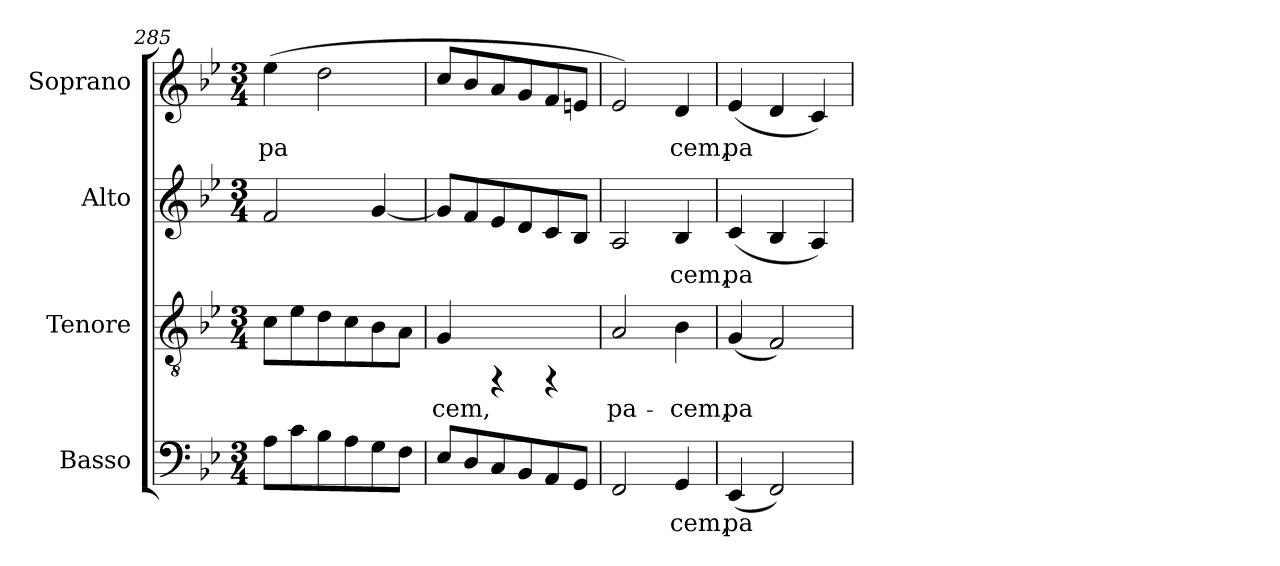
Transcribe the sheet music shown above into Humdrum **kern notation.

**kern	**text	**kern	**text	**kern	**text	**kern	**text
*part4	*part4	*part3	*part3	*part2	*part2	*part1	*part1
*staff4	*staff4	*staff3	*staff3	*staff2	*staff2	*staff1	*staff1
*I"Basso	*	*I"Tenore	*	*I"Alto	*	*I"Soprano	*
*I'B	*	*I'T	*	*I'A	*	*I'S	*
!!LO:PB:g=z
*clefF4	*	*clefGv2	*	*clefG2	*	*clefG2	*
*k[b-e-]	*	*k[b-e-]	*	*k[b-e-]	*	*k[b-e-]	*
*B-:	*	*B-:	*	*B-:	*	*B-:	*
*M3/4	*	*M3/4	*	*M3/4	*	*M3/4	*
=285	=285	=285	=285	=285	=285	=285	=285
!	!LO:LY:b:cj	!	!LO:LY:b:cj	!	!LO:LY:b:cj	!	!LO:LY:b:cj
8A\L	--	8c\L	--	2f/	--	(>4ee-\	pa-
!	!LO:LY:b:cj	!	!LO:LY:b:cj	!	!	!	!
8c\	--	8e-\	--	.	.	.	.
!	!LO:LY:b:cj	!	!LO:LY:b:cj	!	!	!	!LO:LY:b:cj
8B-\	--	8d\	--	.	.	2dd\	--
!	!LO:LY:b:cj	!	!LO:LY:b:cj	!	!	!	!
8A\	--	8c\	--	.	.	.	.
!	!LO:LY:b:cj	!	!LO:LY:b:cj	!	!LO:LY:b:cj	!	!
8G\	--	8B-\	--	[<4g/	--	.	.
!	!LO:LY:b:cj	!	!LO:LY:b:cj	!	!	!	!
8F\J	--	8A\J	--	.	.	.	.
=286	=286	=286	=286	=286	=286	=286	=286
!	!LO:LY:b:cj	!	!LO:LY:b:cj	!	!LO:LY:b:cj	!	!LO:LY:b:cj
8E-/L	--	4G/	-cem,	8g/L]	--	8cc/L	--
!	!LO:LY:b:cj	!	!	!	!LO:LY:b:cj	!	!LO:LY:b:cj
8D/	--	.	.	8f/	--	8b-/	--
!	!LO:LY:b:cj	!	!	!	!LO:LY:b:cj	!	!LO:LY:b:cj
8C/	--	4rFF	.	8e-/	--	8a/	--
!	!LO:LY:b:cj	!	!	!	!LO:LY:b:cj	!	!LO:LY:b:cj
8BB-/	--	.	.	8d/	--	8g/	--
!	!LO:LY:b:cj	!	!	!	!LO:LY:b:cj	!	!LO:LY:b:cj
8AA/	--	4rFF	.	8c/	--	8f/	--
!	!LO:LY:b:cj	!	!	!	!LO:LY:b:cj	!	!LO:LY:b:cj
8GG/J	--	.	.	8B-/J	--	8en/J	--
=287	=287	=287	=287	=287	=287	=287	=287
!	!LO:LY:b:cj	!	!LO:LY:b:cj	!	!LO:LY:b:cj	!	!LO:LY:b:cj
2FF/	--	2A/	pa-	2A/	--	2e-/)	--
!	!LO:LY:b:cj	!	!LO:LY:b:cj	!	!LO:LY:b:cj	!	!LO:LY:b:cj
4GG/	-cem,	4B-\	-cem,	4B-/	-cem,	4d/	-cem,
!!LO:LB:g=z
=288	=288	=288	=288	=288	=288	=288	=288
!	!LO:LY:b:cj	!	!LO:LY:b:cj	!	!LO:LY:b:cj	!	!LO:LY:b:cj
(<4EE-/	pa-	(<4G/	pa-	(<4c/	pa-	(<4e-/	pa-
!	!LO:LY:b:cj	!	!LO:LY:b:cj	!	!LO:LY:b:cj	!	!LO:LY:b:cj
2FF/)	--	2F/)	--	4B-/	--	4d/	--
!	!	!	!	!	!LO:LY:b:cj	!	!LO:LY:b:cj
.	.	.	.	4A/)	--	4c/)	--
=	=	=	=	=	=	=	=
*-	*-	*-	*-	*-	*-	*-	*-
